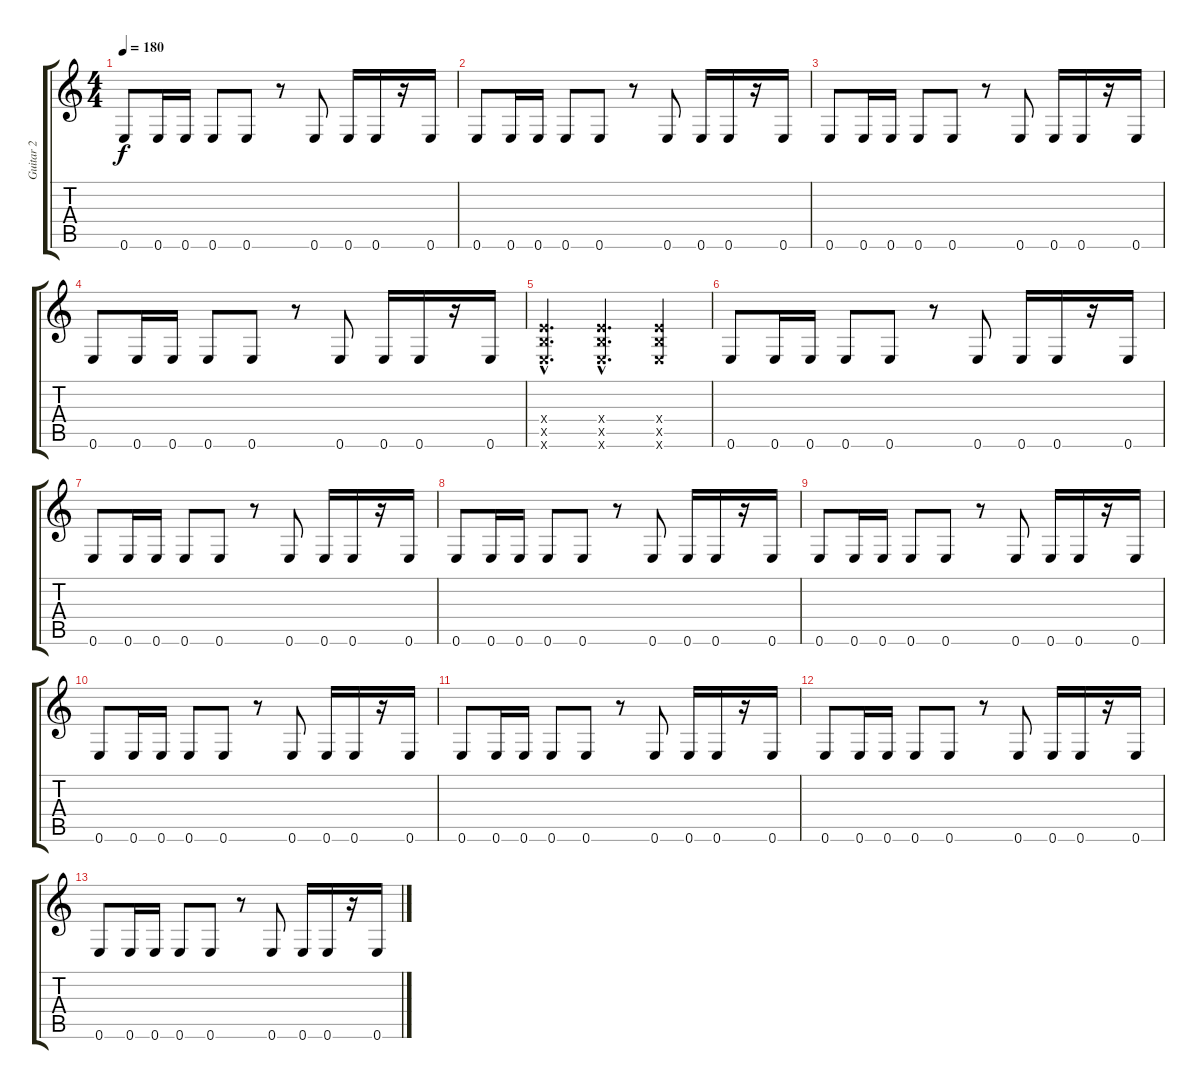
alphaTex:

\track ("Guitar 2" "Guitar 2") {instrument distortionguitar}
\staff {score tabs}
\tuning (E4 B3 G3 D3 A2 E2) {hide}
\ts (4 4)
\tempo 180
\clef g2
\ks c
0.6.8{dy f} 0.6.16 0.6.16 0.6.8 0.6.8 r.8 0.6.8 0.6.16 0.6.16 r.16 0.6.16 |
0.6.8 0.6.16 0.6.16 0.6.8 0.6.8 r.8 0.6.8 0.6.16 0.6.16 r.16 0.6.16 |
0.6.8 0.6.16 0.6.16 0.6.8 0.6.8 r.8 0.6.8 0.6.16 0.6.16 r.16 0.6.16 |
0.6.8 0.6.16 0.6.16 0.6.8 0.6.8 r.8 0.6.8 0.6.16 0.6.16 r.16 0.6.16 |
(2.4{hac x} 2.5{hac x} 0.6{hac x}).4{d} (2.4{hac x} 2.5{hac x} 0.6{hac x}).4{d} (2.4{x} 2.5{x} 0.6{x}).4 |
0.6.8 0.6.16 0.6.16 0.6.8 0.6.8 r.8 0.6.8 0.6.16 0.6.16 r.16 0.6.16 |
0.6.8 0.6.16 0.6.16 0.6.8 0.6.8 r.8 0.6.8 0.6.16 0.6.16 r.16 0.6.16 |
0.6.8 0.6.16 0.6.16 0.6.8 0.6.8 r.8 0.6.8 0.6.16 0.6.16 r.16 0.6.16 |
0.6.8 0.6.16 0.6.16 0.6.8 0.6.8 r.8 0.6.8 0.6.16 0.6.16 r.16 0.6.16 |
0.6.8 0.6.16 0.6.16 0.6.8 0.6.8 r.8 0.6.8 0.6.16 0.6.16 r.16 0.6.16 |
0.6.8 0.6.16 0.6.16 0.6.8 0.6.8 r.8 0.6.8 0.6.16 0.6.16 r.16 0.6.16 |
0.6.8 0.6.16 0.6.16 0.6.8 0.6.8 r.8 0.6.8 0.6.16 0.6.16 r.16 0.6.16 |
0.6.8 0.6.16 0.6.16 0.6.8 0.6.8 r.8 0.6.8 0.6.16 0.6.16 r.16 0.6.16
